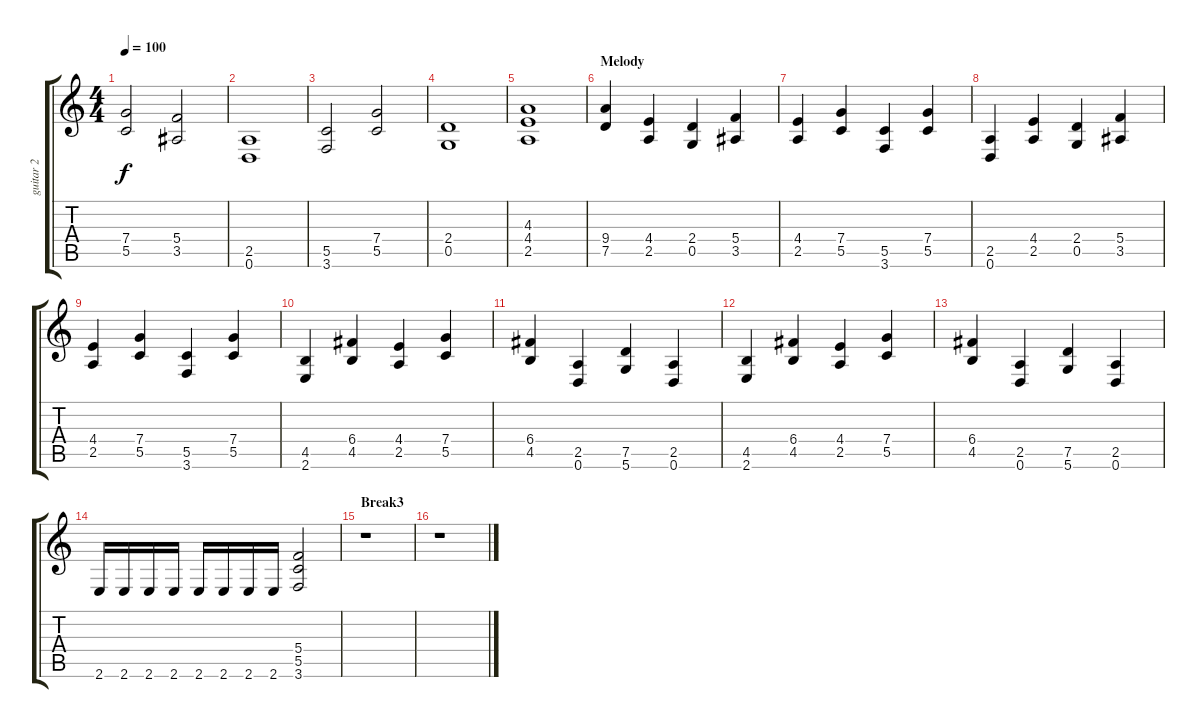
\track ("guitar 2" "guitar 2") {instrument distortionguitar}
\staff {score tabs}
\tuning (D4 A3 F3 C3 G2 D2) {hide}
\ts (4 4)
\tempo 100
\clef g2
\ks c
(7.4 5.5).2{dy f} (5.4 3.5).2 |
(2.5 0.6).1 |
(5.5 3.6).2 (7.4 5.5).2 |
(2.4 0.5).1 |
(4.3 4.4 2.5).1 |
\section ("" "Melody")
(9.4 7.5).4 (4.4 2.5).4 (2.4 0.5).4 (5.4 3.5).4 |
(4.4 2.5).4 (7.4 5.5).4 (5.5 3.6).4 (7.4 5.5).4 |
(2.5 0.6).4 (4.4 2.5).4 (2.4 0.5).4 (5.4 3.5).4 |
(4.4 2.5).4 (7.4 5.5).4 (5.5 3.6).4 (7.4 5.5).4 |
(4.5 2.6).4 (6.4 4.5).4 (4.4 2.5).4 (7.4 5.5).4 |
(6.4 4.5).4 (2.5 0.6).4 (7.5 5.6).4 (2.5 0.6).4 |
(4.5 2.6).4 (6.4 4.5).4 (4.4 2.5).4 (7.4 5.5).4 |
(6.4 4.5).4 (2.5 0.6).4 (7.5 5.6).4 (2.5 0.6).4 |
2.6.16 2.6.16 2.6.16 2.6.16 2.6.16 2.6.16 2.6.16 2.6.16 (5.4 5.5 3.6).2 |
\section ("" "Break3")
r.1 |
r.1
